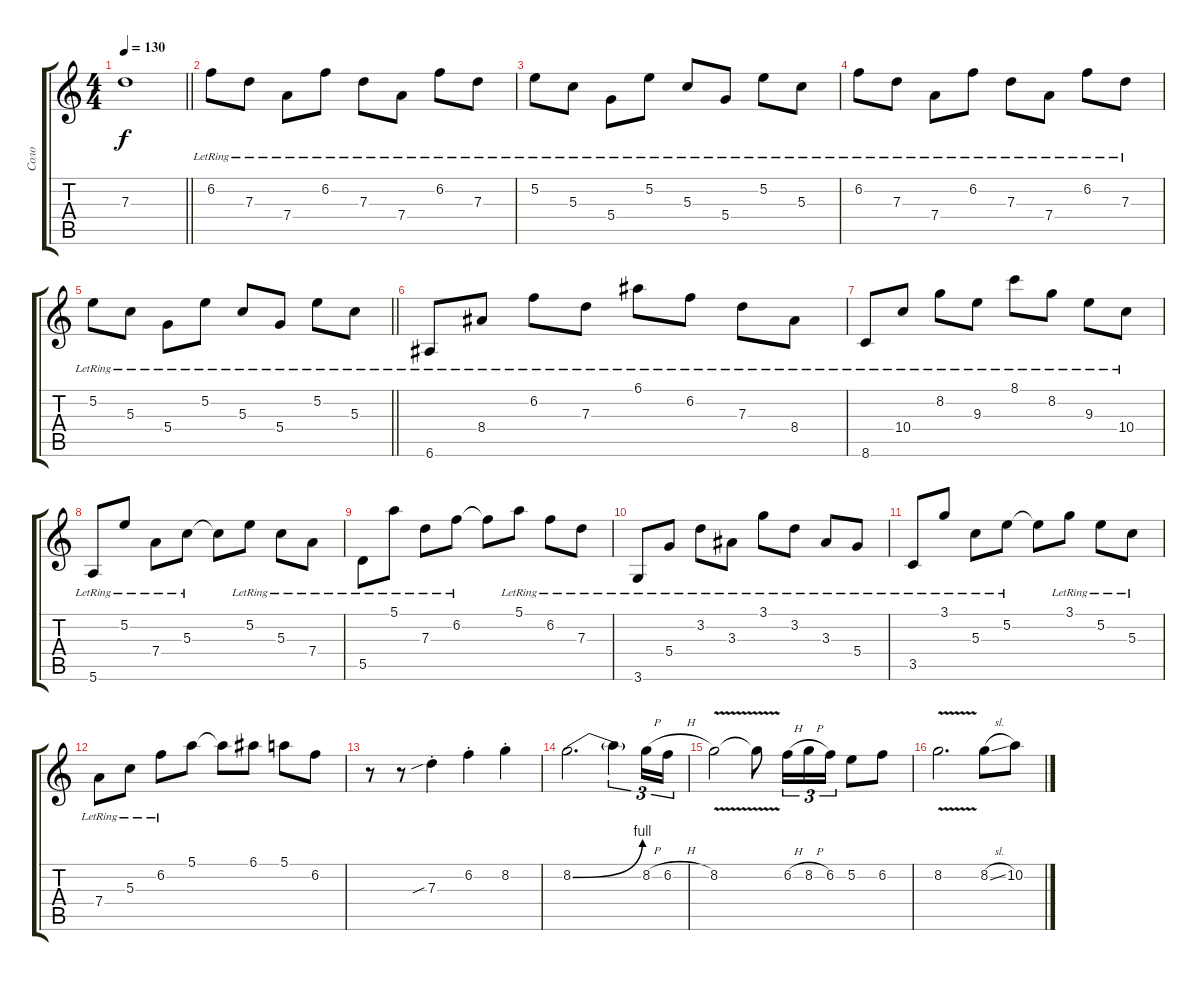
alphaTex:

\track ("Соло" "Соло") {instrument distortionguitar}
\staff {score tabs}
\tuning (E4 B3 G3 D3 A2 E2) {hide}
\ts (4 4)
\tempo 130
\clef g2
\barLineRight lightlight
\ks c
7.3{t}.1{dy f} |
6.2{lr}.8{volume 16 instrument electricguitarclean} 7.3{lr}.8 7.4{lr}.8 6.2{lr}.8 7.3{lr}.8 7.4{lr}.8 6.2{lr}.8 7.3{lr}.8 |
5.2{lr}.8 5.3{lr}.8 5.4{lr}.8 5.2{lr}.8 5.3{lr}.8 5.4{lr}.8 5.2{lr}.8 5.3{lr}.8 |
6.2{lr}.8 7.3{lr}.8 7.4{lr}.8 6.2{lr}.8 7.3{lr}.8 7.4{lr}.8 6.2{lr}.8 7.3{lr}.8 |
\barLineRight lightlight
5.2{lr}.8 5.3{lr}.8 5.4{lr}.8 5.2{lr}.8 5.3{lr}.8 5.4{lr}.8 5.2{lr}.8 5.3{lr}.8 |
6.6{lr}.8 8.4{lr}.8 6.2{lr}.8 7.3{lr}.8 6.1{lr}.8 6.2{lr}.8 7.3{lr}.8 8.4{lr}.8 |
8.6{lr}.8 10.4{lr}.8 8.2{lr}.8 9.3{lr}.8 8.1{lr}.8 8.2{lr}.8 9.3{lr}.8 10.4{lr}.8 |
5.6{lr}.8 5.2{lr}.8 7.4{lr}.8 5.3{lr}.8 5.3{t}.8 5.2{lr}.8 5.3{lr}.8 7.4{lr}.8 |
5.5{lr}.8 5.1{lr}.8 7.3{lr}.8 6.2{lr}.8 6.2{t}.8 5.1{lr}.8 6.2{lr}.8 7.3{lr}.8 |
3.6{lr}.8 5.4{lr}.8 3.2{lr}.8 3.3{lr}.8 3.1{lr}.8 3.2{lr}.8 3.3{lr}.8 5.4{lr}.8 |
3.5{lr}.8 3.1{lr}.8 5.3{lr}.8 5.2{lr}.8 5.2{t}.8 3.1{lr}.8 5.2{lr}.8 5.3{lr}.8 |
7.4{lr}.8 5.3{lr}.8 6.2{lr}.8 5.1.8 5.1{t}.8 6.1.8 5.1.8 6.2.8 |
r.8 r.8{instrument distortionguitar} 7.3{sib st}.4 6.2{st}.4 8.2{st}.4 |
8.2{be (bend 0 0 60 4)}.2{d} 8.2{t}.4{tu (3 2)} 8.2{h}.16{tu (3 2)} 6.2{h}.16{tu (3 2)} |
8.2{v}.2 8.2{t}.8 6.2{h}.16{tu (3 2)} 8.2{h}.16{tu (3 2)} 6.2.16{tu (3 2)} 5.2.8 6.2.8 |
8.2{v}.2{d} 8.2{sl}.8 10.2.8
